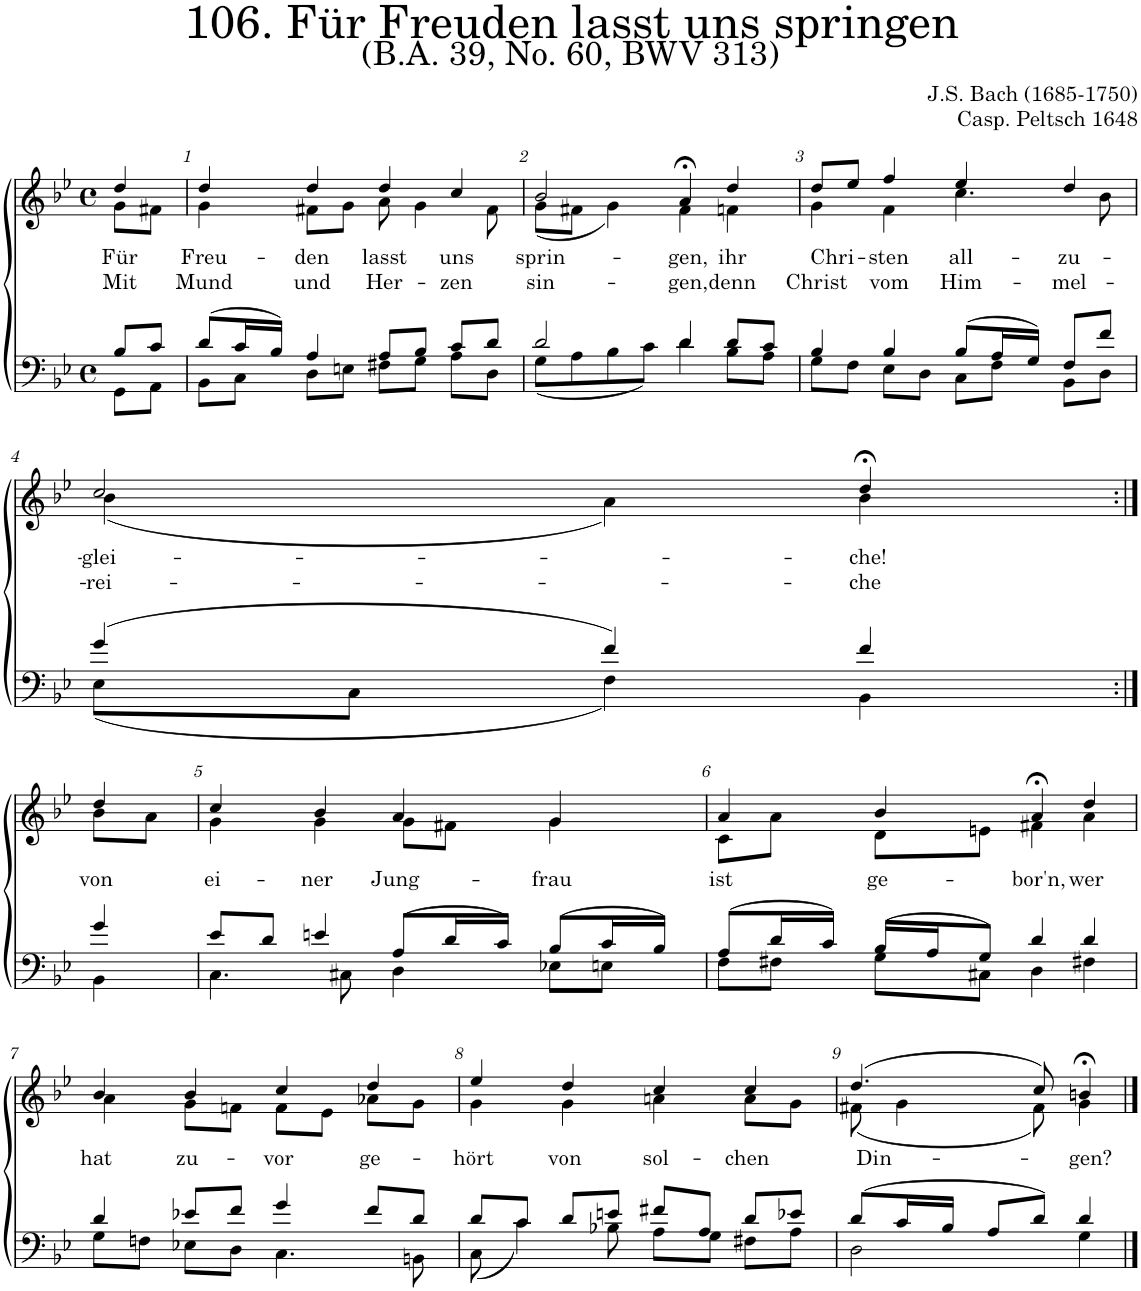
**kern	**kern	**text	**text
*part2	*part1	*part1	*part1
*staff2	*staff1	*staff1	*staff1
*I"Tenor/Bass	*I"Soprano/Alto	*	*
*clefF4	*clefG2	*	*
*k[b-e-]	*k[b-e-]	*	*
*M4/4	*M4/4	*	*
*met(c)	*met(c)	*	*
=	=	=	=
*^	*	*	*
!	!	!	!LO:LY:b	!LO:LY:b
*	*	*^	*	*
8B-/L	8GG\L	4dd;</	8g\L	Für	Mit
8c/J	8AA\J	.	8f#X\J	.	.
=1	=1	=1	=1	=1	=1
!	!	!	!	!LO:LY:b	!LO:LY:b
(8d/L	8BB-\L	4dd;</	4g\	Freu-	Mund
16c/L	8C\J	.	.	.	.
16B-/JJ)	.	.	.	.	.
!	!	!	!	!LO:LY:b	!LO:LY:b
4A/	8D\L	4dd/	8f#X\L	-den	und
.	8En\J	.	8g\J	.	.
!	!	!	!	!LO:LY:b	!LO:LY:b
8A/L	8F#X\L	4dd;</	8a\	lasst	Her-
8B-/J	8G\J	.	4g\	.	.
!	!	!	!	!LO:LY:b	!LO:LY:b
8c/L	8A\L	4cc/	.	uns	-zen
8d/J	8D\J	.	8f#\	.	.
=2	=2	=2	=2	=2	=2
!	!	!	!	!LO:LY:b	!LO:LY:b
2d/	(8G\L	2b-;</	(8g\L	sprin-	sin-
.	8A\	.	8f#X\J	.	.
.	8B-\	.	4g;\)	.	.
.	8c\J)	.	.	.	.
!	!	!	!	!LO:LY:b	!LO:LY:b
4d/	4d\	4a;<,/	4f#\	-gen,	-gen,
!	!	!	!	!LO:LY:b	!LO:LY:b
8d/L	8B-\L	4dd/	4fn\	ihr	denn
8c/J	8A\J	.	.	.	.
=3	=3	=3	=3	=3	=3
!	!	!	!	!LO:LY:b	!LO:LY:b
4B-/	8G\L	8dd;</L	4g\	Chri-	Christ
.	8F\J	8ee-/J	.	.	.
!	!	!	!	!LO:LY:b	!LO:LY:b
4B-/	8E-\L	4ff/	4f\	-sten	vom
.	8D\J	.	.	.	.
!	!	!	!	!LO:LY:b	!LO:LY:b
(8B-/L	8C\L	4ee-/	4.cc\	all-	Him-
16A/L	8F\J	.	.	.	.
16G/JJ)	.	.	.	.	.
!	!	!	!	!LO:LY:b	!LO:LY:b
8F;</L	8BB-\L	4dd/	.	-zu-	-mel-
8f/J	8D\J	.	8b-\	.	.
!!LO:LB:g=z	!!
=4	=4	=4	=4	=4	=4
!	!	!	!	!LO:LY:b	!LO:LY:b
(4g/	(8E-\L	2cc;</	(4b-\	-glei-	-rei-
.	8C\J	.	.	.	.
4f/)	4F\)	.	4a\)	.	.
!	!	!	!	!LO:LY:b	!LO:LY:b
4f/	4BB-\	4dd;<,/	4b-\	-che!	-che
!!LO:LB:g=z	!!
=4X1:|!	=4X1:|!	=4X1:|!	=4X1:|!	=4X1:|!	=4X1:|!
!	!	!	!	!LO:LY:b	!
4g/	4BB-\	4dd;</	8b-\L	von	.
.	.	.	8a\J	.	.
=5	=5	=5	=5	=5	=5
!	!	!	!	!LO:LY:b	!
8e-/L	4.C\	4cc;</	4g\	ei-	.
8d/J	.	.	.	.	.
!	!	!	!	!LO:LY:b	!
4en/	.	4b-;</	4g\	-ner	.
.	8C#X\	.	.	.	.
!	!	!	!	!LO:LY:b	!
(8A/L	4D\	4a/	8g\L	Jung-	.
16d/L	.	.	8f#X\J	.	.
16c/JJ)	.	.	.	.	.
!	!	!	!	!LO:LY:b	!
(8B-/L	8E-X\L	4g/	4g\	-frau	.
16c/L	8En\J	.	.	.	.
16B-/JJ)	.	.	.	.	.
=6	=6	=6	=6	=6	=6
!	!	!	!	!LO:LY:b	!
(8A/L	8F\L	4a;</	8c\L	ist	.
16d/L	8F#X\J	.	8a\J	.	.
16c/JJ)	.	.	.	.	.
!	!	!	!	!LO:LY:b	!
(16B-/LL	8G\L	4b-/	8d\L	ge-	.
16A/J	.	.	.	.	.
8G/J)	8C#X\J	.	8en\J	.	.
!	!	!	!	!LO:LY:b	!
4d/	4D\	4a;<,/	4f#X\	-bor'n,	.
!	!	!	!	!LO:LY:b	!
4d/	4F#X\	4dd/	4a\	wer	.
!!LO:LB:g=z	!!
=7	=7	=7	=7	=7	=7
!	!	!	!	!LO:LY:b	!
4d/	8G\L	4b-;</	4a\	hat	.
.	8Fn\J	.	.	.	.
!	!	!	!	!LO:LY:b	!
8e-X/L	8E-X\L	4b-/	8g\L	zu-	.
8f/J	8D\J	.	8fn\J	.	.
!	!	!	!	!LO:LY:b	!
4g/	4.C\	4cc;</	8f\L	-vor	.
.	.	.	8e-\J	.	.
!	!	!	!	!LO:LY:b	!
8f/L	.	4dd/	8a-X\L	ge-	.
8d/J	8BBn\	.	8g\J	.	.
=8	=8	=8	=8	=8	=8
!	!	!	!	!LO:LY:b	!
8d/L	(8C\	4ee-;</	4g\	-hört	.
8c/J	4c;\)	.	.	.	.
!	!	!	!	!LO:LY:b	!
8d/L	.	4dd/	4g\	von	.
8en/J	8B-X\	.	.	.	.
!	!	!	!	!LO:LY:b	!
8f#X/L	8A\L	4cc;</	4an\	sol-	.
8A/J	8G\J	.	.	.	.
!	!	!	!	!LO:LY:b	!
8d/L	8F#X\L	4cc/	8a\L	-chen	.
8e-X/J	8A\J	.	8g\J	.	.
=9	=9	=9	=9	=9	=9
!	!	!	!	!LO:LY:b	!
(8d/L	2D\	(4.dd;</	(8f#X\	Din-	.
16c/L	.	.	4g\	.	.
16B-/JJ	.	.	.	.	.
8A/L	.	.	.	.	.
8d/J)	.	8cc/)	8f#\)	.	.
!	!	!	!	!LO:LY:b	!
4d/	4G\	4bn;</	4g\	-gen?	.
*v	*v	*	*	*	*
*	*v	*v	*	*
==	==	==	==
*-	*-	*-	*-
